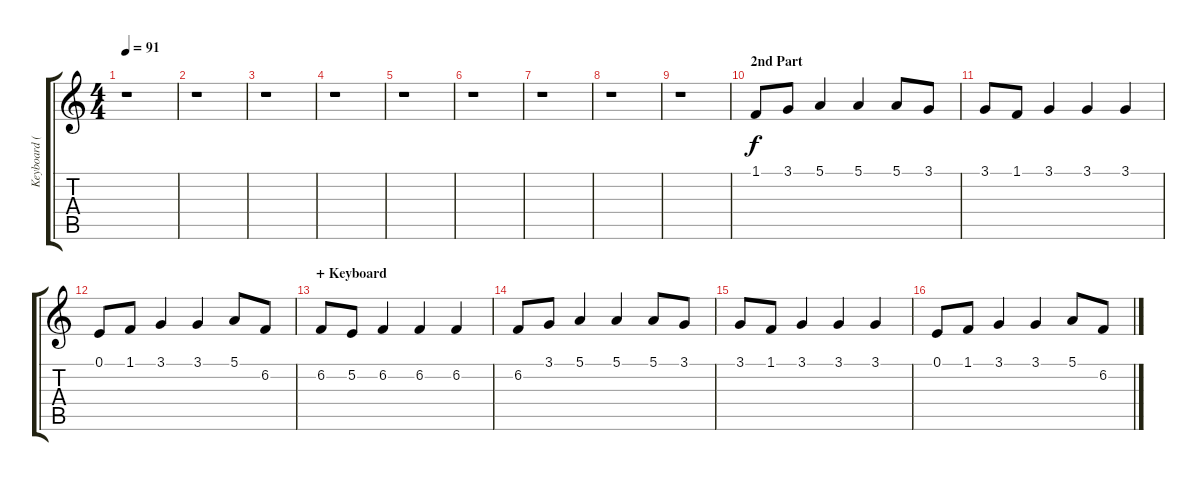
\track ("Keyboard (Erdem Tarabus)" "Keyboard (") {instrument tremolostrings}
\staff {score tabs}
\tuning (E4 B3 G3 D3 A2 E2) {hide}
\ts (4 4)
\tempo 91
\clef g2
\ks c
r.1{dy f} |
r.1 |
r.1 |
r.1 |
r.1 |
r.1 |
r.1 |
r.1 |
r.1 |
\section ("" "2nd Part")
1.1.8 3.1.8 5.1.4 5.1.4 5.1.8 3.1.8 |
3.1.8 1.1.8 3.1.4 3.1.4 3.1.4 |
0.1.8 1.1.8 3.1.4 3.1.4 5.1.8 6.2.8 |
\section ("" "+ Keyboard")
6.2.8 5.2.8 6.2.4 6.2.4 6.2.4 |
6.2.8 3.1.8 5.1.4 5.1.4 5.1.8 3.1.8 |
3.1.8 1.1.8 3.1.4 3.1.4 3.1.4 |
0.1.8 1.1.8 3.1.4 3.1.4 5.1.8 6.2.8
